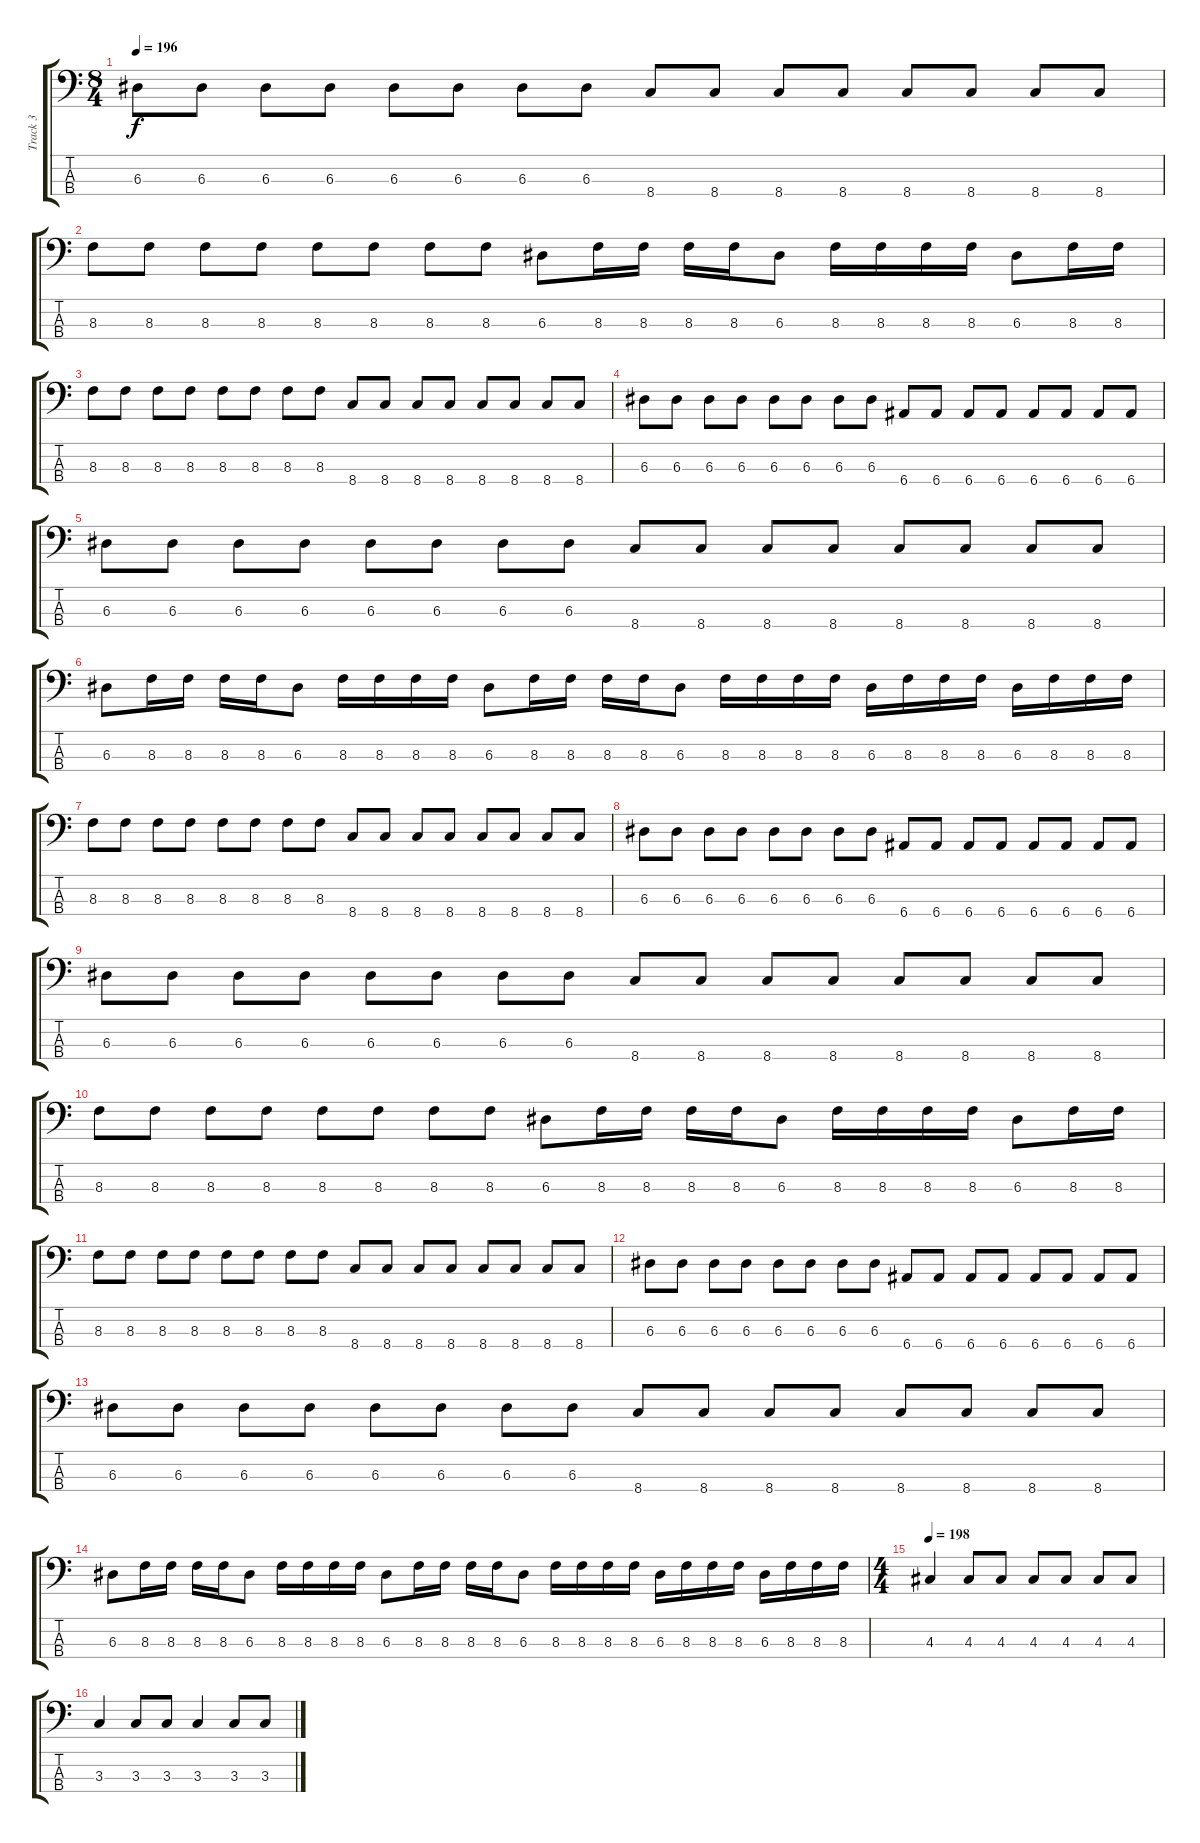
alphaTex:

\track ("Track 3" "Track 3") {instrument electricbassfinger}
\staff {score tabs}
\tuning (G2 D2 A1 E1) {hide}
\ts (8 4)
\tempo 196
\clef f4
\ks c
6.3.8{dy f} 6.3.8 6.3.8 6.3.8 6.3.8 6.3.8 6.3.8 6.3.8 8.4.8 8.4.8 8.4.8 8.4.8 8.4.8 8.4.8 8.4.8 8.4.8 |
8.3.8 8.3.8 8.3.8 8.3.8 8.3.8 8.3.8 8.3.8 8.3.8 6.3.8 8.3.16 8.3.16 8.3.16 8.3.16 6.3.8 8.3.16 8.3.16 8.3.16 8.3.16 6.3.8 8.3.16 8.3.16 |
8.3.8 8.3.8 8.3.8 8.3.8 8.3.8 8.3.8 8.3.8 8.3.8 8.4.8 8.4.8 8.4.8 8.4.8 8.4.8 8.4.8 8.4.8 8.4.8 |
6.3.8 6.3.8 6.3.8 6.3.8 6.3.8 6.3.8 6.3.8 6.3.8 6.4.8 6.4.8 6.4.8 6.4.8 6.4.8 6.4.8 6.4.8 6.4.8 |
6.3.8 6.3.8 6.3.8 6.3.8 6.3.8 6.3.8 6.3.8 6.3.8 8.4.8 8.4.8 8.4.8 8.4.8 8.4.8 8.4.8 8.4.8 8.4.8 |
6.3.8 8.3.16 8.3.16 8.3.16 8.3.16 6.3.8 8.3.16 8.3.16 8.3.16 8.3.16 6.3.8 8.3.16 8.3.16 8.3.16 8.3.16 6.3.8 8.3.16 8.3.16 8.3.16 8.3.16 6.3.16 8.3.16 8.3.16 8.3.16 6.3.16 8.3.16 8.3.16 8.3.16 |
8.3.8 8.3.8 8.3.8 8.3.8 8.3.8 8.3.8 8.3.8 8.3.8 8.4.8 8.4.8 8.4.8 8.4.8 8.4.8 8.4.8 8.4.8 8.4.8 |
6.3.8 6.3.8 6.3.8 6.3.8 6.3.8 6.3.8 6.3.8 6.3.8 6.4.8 6.4.8 6.4.8 6.4.8 6.4.8 6.4.8 6.4.8 6.4.8 |
6.3.8 6.3.8 6.3.8 6.3.8 6.3.8 6.3.8 6.3.8 6.3.8 8.4.8 8.4.8 8.4.8 8.4.8 8.4.8 8.4.8 8.4.8 8.4.8 |
8.3.8 8.3.8 8.3.8 8.3.8 8.3.8 8.3.8 8.3.8 8.3.8 6.3.8 8.3.16 8.3.16 8.3.16 8.3.16 6.3.8 8.3.16 8.3.16 8.3.16 8.3.16 6.3.8 8.3.16 8.3.16 |
8.3.8 8.3.8 8.3.8 8.3.8 8.3.8 8.3.8 8.3.8 8.3.8 8.4.8 8.4.8 8.4.8 8.4.8 8.4.8 8.4.8 8.4.8 8.4.8 |
6.3.8 6.3.8 6.3.8 6.3.8 6.3.8 6.3.8 6.3.8 6.3.8 6.4.8 6.4.8 6.4.8 6.4.8 6.4.8 6.4.8 6.4.8 6.4.8 |
6.3.8 6.3.8 6.3.8 6.3.8 6.3.8 6.3.8 6.3.8 6.3.8 8.4.8 8.4.8 8.4.8 8.4.8 8.4.8 8.4.8 8.4.8 8.4.8 |
6.3.8 8.3.16 8.3.16 8.3.16 8.3.16 6.3.8 8.3.16 8.3.16 8.3.16 8.3.16 6.3.8 8.3.16 8.3.16 8.3.16 8.3.16 6.3.8 8.3.16 8.3.16 8.3.16 8.3.16 6.3.16 8.3.16 8.3.16 8.3.16 6.3.16 8.3.16 8.3.16 8.3.16 |
\ts (4 4)
\tempo 198
4.3.4 4.3.8 4.3.8 4.3.8 4.3.8 4.3.8 4.3.8 |
3.3.4 3.3.8 3.3.8 3.3.4 3.3.8 3.3.8
